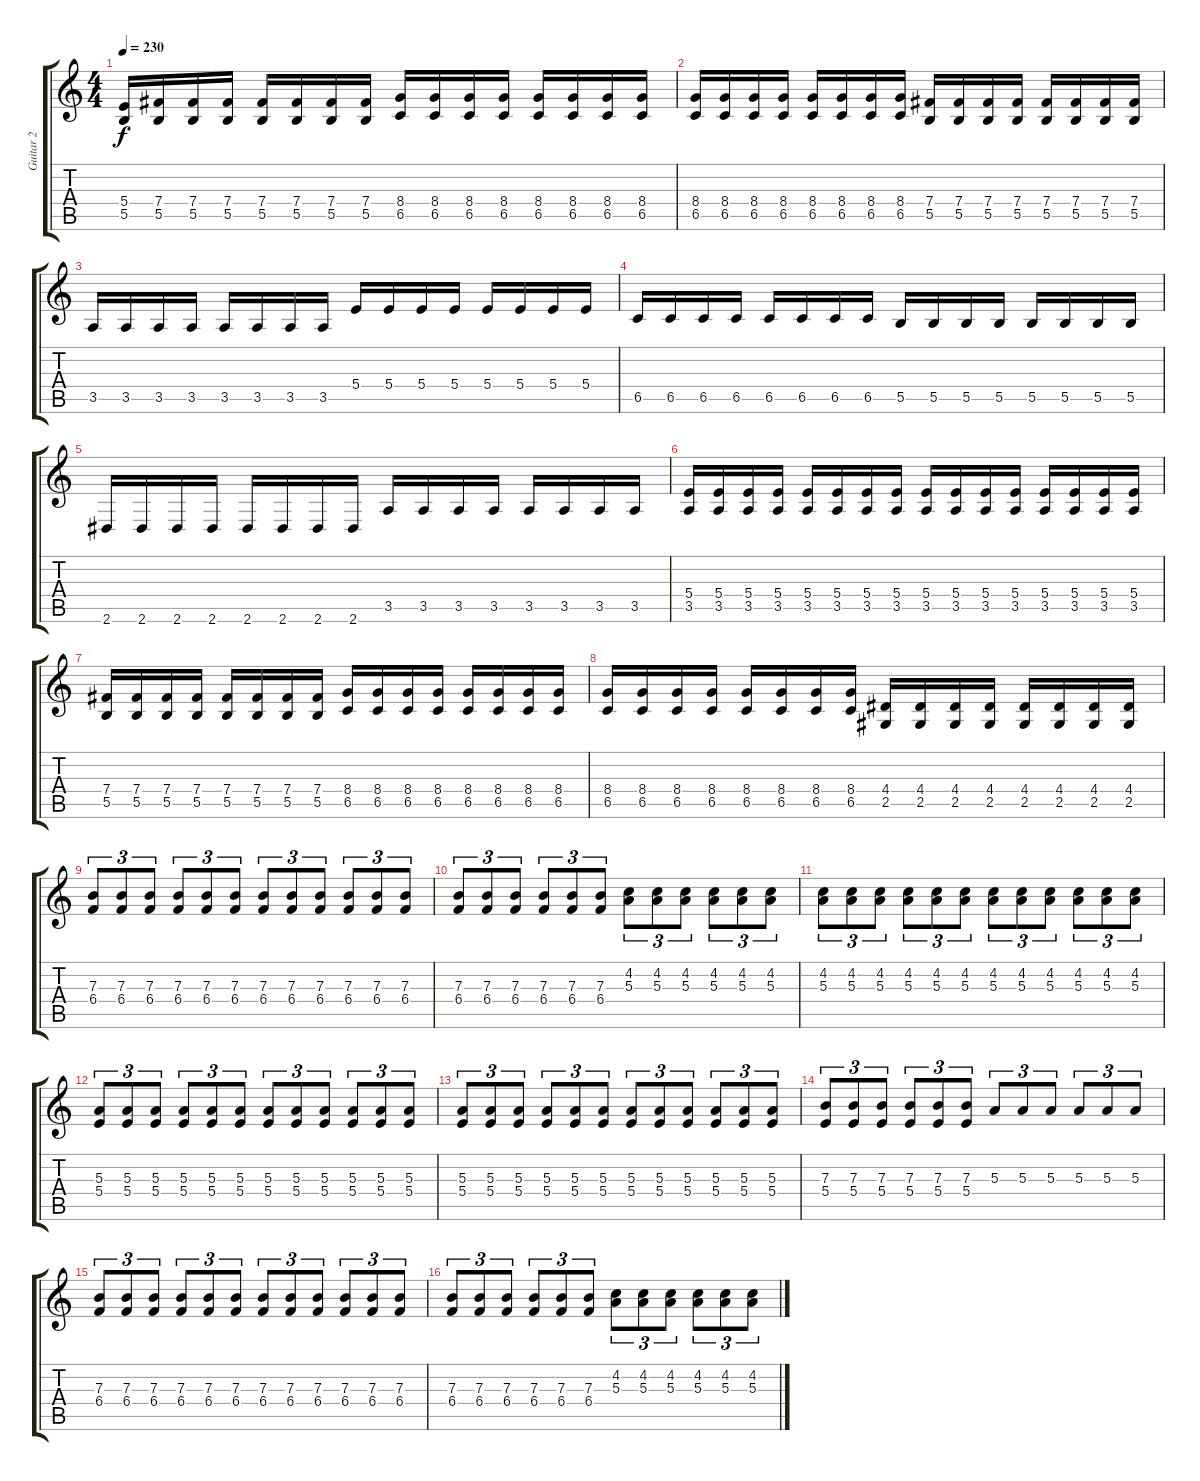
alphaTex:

\track ("Guitar 2" "Guitar 2") {instrument distortionguitar}
\staff {score tabs}
\tuning (Db4 Ab3 E3 B2 Gb2 Db2) {hide}
\ts (4 4)
\tempo 230
\clef g2
\ks c
(5.4 5.5).16{dy f} (7.4 5.5).16 (7.4 5.5).16 (7.4 5.5).16 (7.4 5.5).16 (7.4 5.5).16 (7.4 5.5).16 (7.4 5.5).16 (8.4 6.5).16 (8.4 6.5).16 (8.4 6.5).16 (8.4 6.5).16 (8.4 6.5).16 (8.4 6.5).16 (8.4 6.5).16 (8.4 6.5).16 |
(8.4 6.5).16 (8.4 6.5).16 (8.4 6.5).16 (8.4 6.5).16 (8.4 6.5).16 (8.4 6.5).16 (8.4 6.5).16 (8.4 6.5).16 (7.4 5.5).16 (7.4 5.5).16 (7.4 5.5).16 (7.4 5.5).16 (7.4 5.5).16 (7.4 5.5).16 (7.4 5.5).16 (7.4 5.5).16 |
3.5.16 3.5.16 3.5.16 3.5.16 3.5.16 3.5.16 3.5.16 3.5.16 5.4.16 5.4.16 5.4.16 5.4.16 5.4.16 5.4.16 5.4.16 5.4.16 |
6.5.16 6.5.16 6.5.16 6.5.16 6.5.16 6.5.16 6.5.16 6.5.16 5.5.16 5.5.16 5.5.16 5.5.16 5.5.16 5.5.16 5.5.16 5.5.16 |
2.6.16 2.6.16 2.6.16 2.6.16 2.6.16 2.6.16 2.6.16 2.6.16 3.5.16 3.5.16 3.5.16 3.5.16 3.5.16 3.5.16 3.5.16 3.5.16 |
(5.4 3.5).16 (5.4 3.5).16 (5.4 3.5).16 (5.4 3.5).16 (5.4 3.5).16 (5.4 3.5).16 (5.4 3.5).16 (5.4 3.5).16 (5.4 3.5).16 (5.4 3.5).16 (5.4 3.5).16 (5.4 3.5).16 (5.4 3.5).16 (5.4 3.5).16 (5.4 3.5).16 (5.4 3.5).16 |
(7.4 5.5).16 (7.4 5.5).16 (7.4 5.5).16 (7.4 5.5).16 (7.4 5.5).16 (7.4 5.5).16 (7.4 5.5).16 (7.4 5.5).16 (8.4 6.5).16 (8.4 6.5).16 (8.4 6.5).16 (8.4 6.5).16 (8.4 6.5).16 (8.4 6.5).16 (8.4 6.5).16 (8.4 6.5).16 |
(8.4 6.5).16 (8.4 6.5).16 (8.4 6.5).16 (8.4 6.5).16 (8.4 6.5).16 (8.4 6.5).16 (8.4 6.5).16 (8.4 6.5).16 (4.4 2.5).16 (4.4 2.5).16 (4.4 2.5).16 (4.4 2.5).16 (4.4 2.5).16 (4.4 2.5).16 (4.4 2.5).16 (4.4 2.5).16 |
(7.3 6.4).8{tu (3 2)} (7.3 6.4).8{tu (3 2)} (7.3 6.4).8{tu (3 2)} (7.3 6.4).8{tu (3 2)} (7.3 6.4).8{tu (3 2)} (7.3 6.4).8{tu (3 2)} (7.3 6.4).8{tu (3 2)} (7.3 6.4).8{tu (3 2)} (7.3 6.4).8{tu (3 2)} (7.3 6.4).8{tu (3 2)} (7.3 6.4).8{tu (3 2)} (7.3 6.4).8{tu (3 2)} |
(7.3 6.4).8{tu (3 2)} (7.3 6.4).8{tu (3 2)} (7.3 6.4).8{tu (3 2)} (7.3 6.4).8{tu (3 2)} (7.3 6.4).8{tu (3 2)} (7.3 6.4).8{tu (3 2)} (4.2 5.3).8{tu (3 2)} (4.2 5.3).8{tu (3 2)} (4.2 5.3).8{tu (3 2)} (4.2 5.3).8{tu (3 2)} (4.2 5.3).8{tu (3 2)} (4.2 5.3).8{tu (3 2)} |
(4.2 5.3).8{tu (3 2)} (4.2 5.3).8{tu (3 2)} (4.2 5.3).8{tu (3 2)} (4.2 5.3).8{tu (3 2)} (4.2 5.3).8{tu (3 2)} (4.2 5.3).8{tu (3 2)} (4.2 5.3).8{tu (3 2)} (4.2 5.3).8{tu (3 2)} (4.2 5.3).8{tu (3 2)} (4.2 5.3).8{tu (3 2)} (4.2 5.3).8{tu (3 2)} (4.2 5.3).8{tu (3 2)} |
(5.3 5.4).8{tu (3 2)} (5.3 5.4).8{tu (3 2)} (5.3 5.4).8{tu (3 2)} (5.3 5.4).8{tu (3 2)} (5.3 5.4).8{tu (3 2)} (5.3 5.4).8{tu (3 2)} (5.3 5.4).8{tu (3 2)} (5.3 5.4).8{tu (3 2)} (5.3 5.4).8{tu (3 2)} (5.3 5.4).8{tu (3 2)} (5.3 5.4).8{tu (3 2)} (5.3 5.4).8{tu (3 2)} |
(5.3 5.4).8{tu (3 2)} (5.3 5.4).8{tu (3 2)} (5.3 5.4).8{tu (3 2)} (5.3 5.4).8{tu (3 2)} (5.3 5.4).8{tu (3 2)} (5.3 5.4).8{tu (3 2)} (5.3 5.4).8{tu (3 2)} (5.3 5.4).8{tu (3 2)} (5.3 5.4).8{tu (3 2)} (5.3 5.4).8{tu (3 2)} (5.3 5.4).8{tu (3 2)} (5.3 5.4).8{tu (3 2)} |
(7.3 5.4).8{tu (3 2)} (7.3 5.4).8{tu (3 2)} (7.3 5.4).8{tu (3 2)} (7.3 5.4).8{tu (3 2)} (7.3 5.4).8{tu (3 2)} (7.3 5.4).8{tu (3 2)} 5.3.8{tu (3 2)} 5.3.8{tu (3 2)} 5.3.8{tu (3 2)} 5.3.8{tu (3 2)} 5.3.8{tu (3 2)} 5.3.8{tu (3 2)} |
(7.3 6.4).8{tu (3 2)} (7.3 6.4).8{tu (3 2)} (7.3 6.4).8{tu (3 2)} (7.3 6.4).8{tu (3 2)} (7.3 6.4).8{tu (3 2)} (7.3 6.4).8{tu (3 2)} (7.3 6.4).8{tu (3 2)} (7.3 6.4).8{tu (3 2)} (7.3 6.4).8{tu (3 2)} (7.3 6.4).8{tu (3 2)} (7.3 6.4).8{tu (3 2)} (7.3 6.4).8{tu (3 2)} |
(7.3 6.4).8{tu (3 2)} (7.3 6.4).8{tu (3 2)} (7.3 6.4).8{tu (3 2)} (7.3 6.4).8{tu (3 2)} (7.3 6.4).8{tu (3 2)} (7.3 6.4).8{tu (3 2)} (4.2 5.3).8{tu (3 2)} (4.2 5.3).8{tu (3 2)} (4.2 5.3).8{tu (3 2)} (4.2 5.3).8{tu (3 2)} (4.2 5.3).8{tu (3 2)} (4.2 5.3).8{tu (3 2)}
